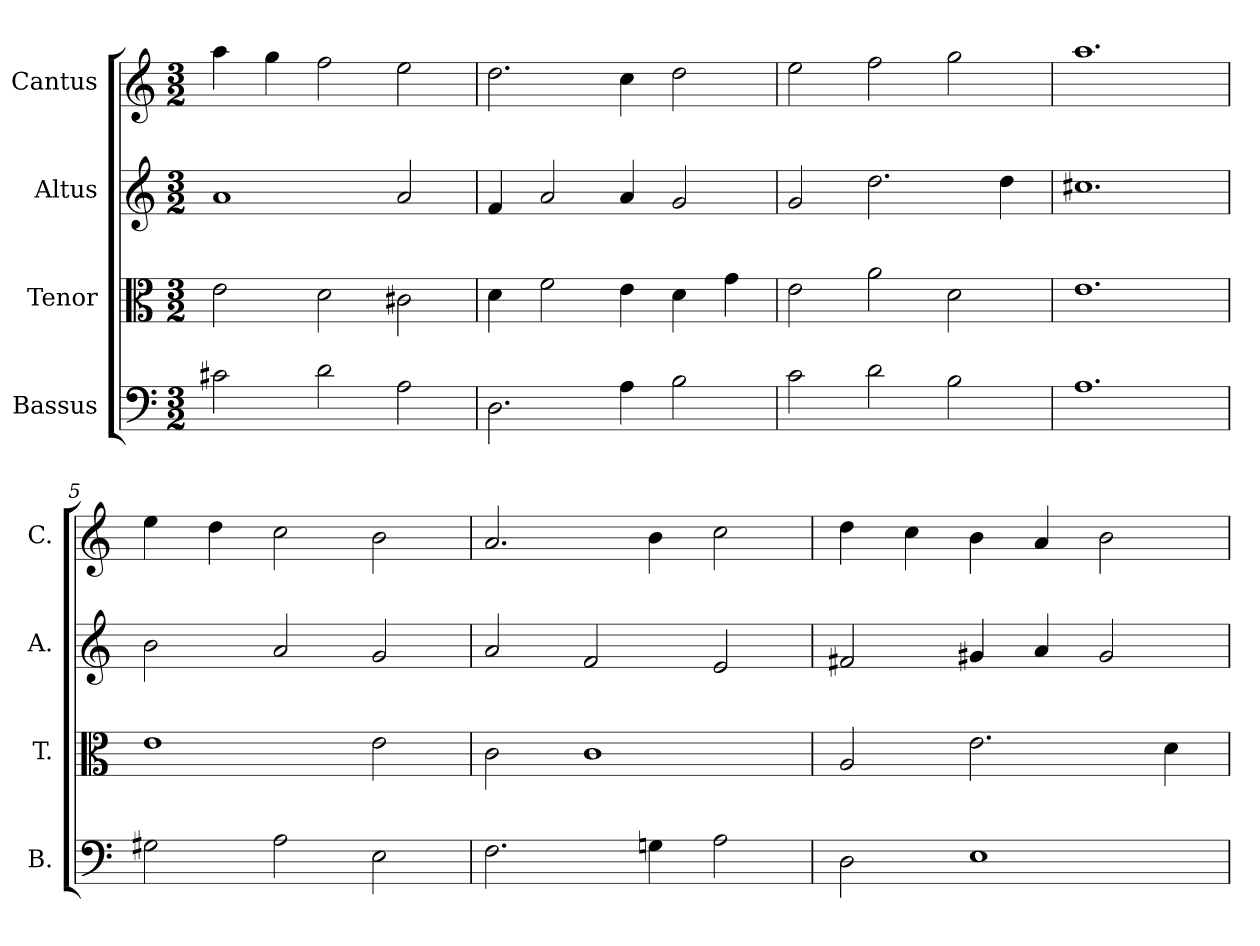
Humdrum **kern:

**kern	**kern	**kern	**kern
*part4	*part3	*part2	*part1
*staff4	*staff3	*staff2	*staff1
*I"Bassus	*I"Tenor	*I"Altus	*I"Cantus
*I'B.	*I'T.	*I'A.	*I'C.
*clefF4	*clefC3	*clefG2	*clefG2
*k[]	*k[]	*k[]	*k[]
*C:	*C:	*C:	*C:
*M3/2	*M3/2	*M3/2	*M3/2
=1	=1	=1	=1
2c#X\	2e\	1a/	4aa\
.	.	.	4gg\
2d\	2d\	.	2ff\
2A\	2c#X\	2a/	2ee\
=2	=2	=2	=2
2.D\	4d\	4f/	2.dd\
.	2f\	2a/	.
4A\	4e\	4a/	4cc\
2B\	4d\	2g/	2dd\
.	4g\	.	.
=3	=3	=3	=3
2c\	2e\	2g/	2ee\
2d\	2a\	2.dd\	2ff\
2B\	2d\	.	2gg\
.	.	4dd\	.
=4	=4	=4	=4
1.A\	1.e\	1.cc#X\	1.aa\
=5	=5	=5	=5
2G#X\	1e\	2b\	4ee\
.	.	.	4dd\
2A\	.	2a/	2cc\
2E\	2e\	2g/	2b\
=6	=6	=6	=6
2.F\	2c\	2a/	2.a/
.	1c\	2f/	.
4Gn\	.	.	4b\
2A\	.	2e/	2cc\
=7	=7	=7	=7
2D\	2A/	2f#X/	4dd\
.	.	.	4cc\
1E\	2.e\	4g#X/	4b\
.	.	4a/	4a/
.	.	2g#/	2b\
.	4d\	.	.
=	=	=	=
*-	*-	*-	*-
